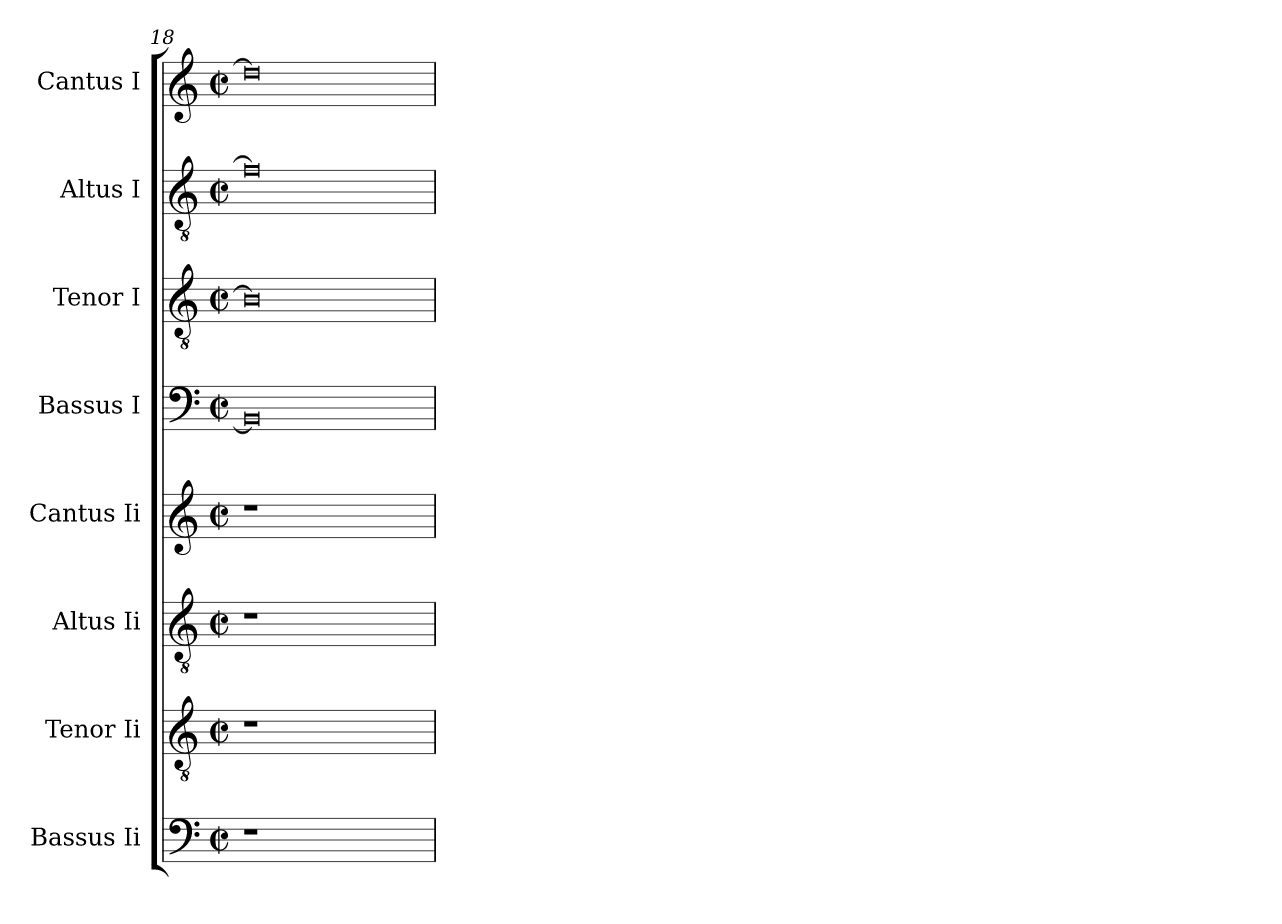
**kern	**kern	**kern	**kern	**kern	**kern	**kern	**kern
*part8	*part7	*part6	*part5	*part4	*part3	*part2	*part1
*staff8	*staff7	*staff6	*staff5	*staff4	*staff3	*staff2	*staff1
*I"Bassus Ii	*I"Tenor Ii	*I"Altus Ii	*I"Cantus Ii	*I"Bassus I	*I"Tenor I	*I"Altus I	*I"Cantus I
*clefF4	*clefGv2	*clefGv2	*clefG2	*clefF4	*clefGv2	*clefGv2	*clefG2
*M2/2	*M2/2	*M2/2	*M2/2	*M2/2	*M2/2	*M2/2	*M2/2
*met(c|)	*met(c|)	*met(c|)	*met(c|)	*met(c|)	*met(c|)	*met(c|)	*met(c|)
=18	=18	=18	=18	=18	=18	=18	=18
1r	1r	1r	1r	0BB-]	0B-]	0f]	0dd]
1ryy	1ryy	1ryy	1ryy	.	.	.	.
=	=	=	=	=	=	=	=
*-	*-	*-	*-	*-	*-	*-	*-
